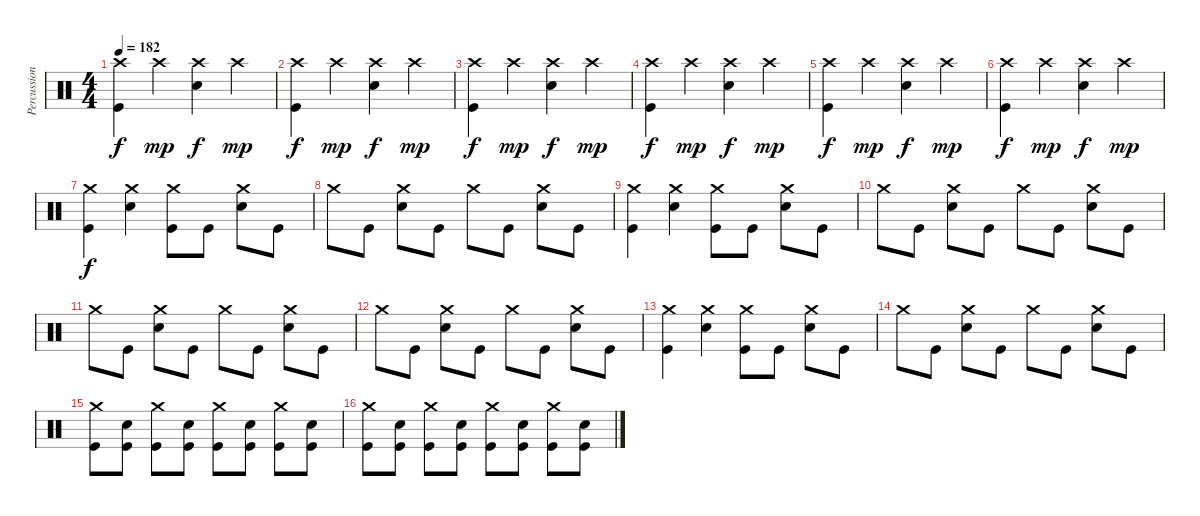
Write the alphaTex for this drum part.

\track ("Percussion" "Percussion") {instrument percussion}
\staff {score}
\articulation defaults
\ts (4 4)
\tempo 182
\clef neutral
\ks c
("Crash high (hit)" "Kick (hit)").4{dy f} "Crash high (hit)".4{dy mp} ("Crash high (hit)" "Electric Snare (hit)").4{dy f} "Crash high (hit)".4{dy mp} |
("Crash high (hit)" "Kick (hit)").4{dy f} "Crash high (hit)".4{dy mp} ("Crash high (hit)" "Electric Snare (hit)").4{dy f} "Crash high (hit)".4{dy mp} |
("Crash high (hit)" "Kick (hit)").4{dy f} "Crash high (hit)".4{dy mp} ("Crash high (hit)" "Electric Snare (hit)").4{dy f} "Crash high (hit)".4{dy mp} |
("Crash high (hit)" "Kick (hit)").4{dy f} "Crash high (hit)".4{dy mp} ("Crash high (hit)" "Electric Snare (hit)").4{dy f} "Crash high (hit)".4{dy mp} |
("Crash high (hit)" "Kick (hit)").4{dy f} "Crash high (hit)".4{dy mp} ("Crash high (hit)" "Electric Snare (hit)").4{dy f} "Crash high (hit)".4{dy mp} |
("Crash high (hit)" "Kick (hit)").4{dy f} "Crash high (hit)".4{dy mp} ("Crash high (hit)" "Electric Snare (hit)").4{dy f} "Crash high (hit)".4{dy mp} |
("Crash medium (hit)" "Kick (hit)").4{dy f} ("Crash medium (hit)" "Electric Snare (hit)").4 ("Crash medium (hit)" "Kick (hit)").8 "Kick (hit)".8 ("Crash medium (hit)" "Electric Snare (hit)").8 "Kick (hit)".8 |
"Crash medium (hit)".8 "Kick (hit)".8 ("Crash medium (hit)" "Electric Snare (hit)").8 "Kick (hit)".8 "Crash medium (hit)".8 "Kick (hit)".8 ("Crash medium (hit)" "Electric Snare (hit)").8 "Kick (hit)".8 |
("Crash medium (hit)" "Kick (hit)").4 ("Crash medium (hit)" "Electric Snare (hit)").4 ("Crash medium (hit)" "Kick (hit)").8 "Kick (hit)".8 ("Crash medium (hit)" "Electric Snare (hit)").8 "Kick (hit)".8 |
"Crash medium (hit)".8 "Kick (hit)".8 ("Crash medium (hit)" "Electric Snare (hit)").8 "Kick (hit)".8 "Crash medium (hit)".8 "Kick (hit)".8 ("Crash medium (hit)" "Electric Snare (hit)").8 "Kick (hit)".8 |
"Crash medium (hit)".8 "Kick (hit)".8 ("Crash medium (hit)" "Electric Snare (hit)").8 "Kick (hit)".8 "Crash medium (hit)".8 "Kick (hit)".8 ("Crash medium (hit)" "Electric Snare (hit)").8 "Kick (hit)".8 |
"Crash medium (hit)".8 "Kick (hit)".8 ("Crash medium (hit)" "Electric Snare (hit)").8 "Kick (hit)".8 "Crash medium (hit)".8 "Kick (hit)".8 ("Crash medium (hit)" "Electric Snare (hit)").8 "Kick (hit)".8 |
("Crash medium (hit)" "Kick (hit)").4 ("Crash medium (hit)" "Electric Snare (hit)").4 ("Crash medium (hit)" "Kick (hit)").8 "Kick (hit)".8 ("Crash medium (hit)" "Electric Snare (hit)").8 "Kick (hit)".8 |
"Crash medium (hit)".8 "Kick (hit)".8 ("Crash medium (hit)" "Electric Snare (hit)").8 "Kick (hit)".8 "Crash medium (hit)".8 "Kick (hit)".8 ("Crash medium (hit)" "Electric Snare (hit)").8 "Kick (hit)".8 |
("Crash medium (hit)" "Kick (hit)").8 ("Electric Snare (hit)" "Kick (hit)").8 ("Crash medium (hit)" "Kick (hit)").8 ("Electric Snare (hit)" "Kick (hit)").8 ("Crash medium (hit)" "Kick (hit)").8 ("Electric Snare (hit)" "Kick (hit)").8 ("Crash medium (hit)" "Kick (hit)").8 ("Electric Snare (hit)" "Kick (hit)").8 |
("Crash medium (hit)" "Kick (hit)").8 ("Electric Snare (hit)" "Kick (hit)").8 ("Crash medium (hit)" "Kick (hit)").8 ("Electric Snare (hit)" "Kick (hit)").8 ("Crash medium (hit)" "Kick (hit)").8 ("Electric Snare (hit)" "Kick (hit)").8 ("Crash medium (hit)" "Kick (hit)").8 ("Electric Snare (hit)" "Kick (hit)").8
